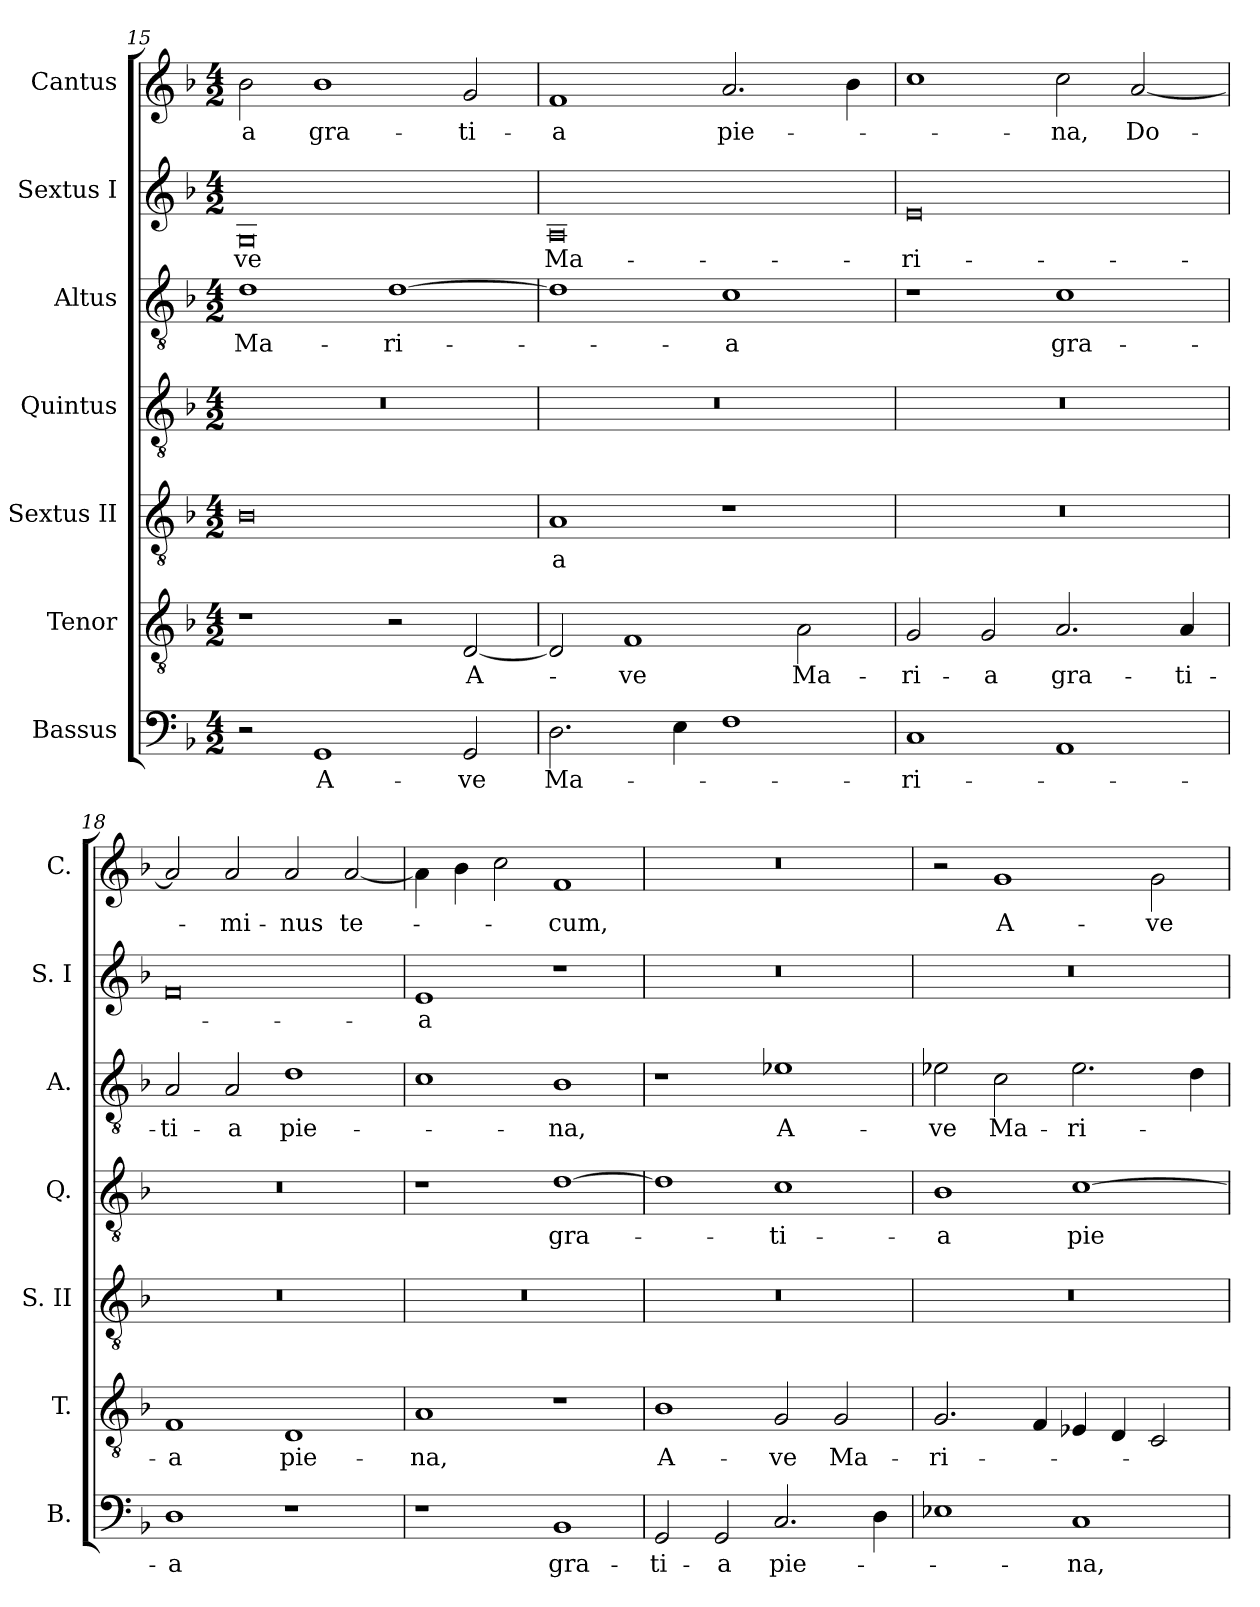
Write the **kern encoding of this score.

**kern	**text	**kern	**text	**kern	**text	**kern	**text	**kern	**text	**kern	**text	**kern	**text
*part7	*part7	*part6	*part6	*part5	*part5	*part4	*part4	*part3	*part3	*part2	*part2	*part1	*part1
*staff7	*staff7	*staff6	*staff6	*staff5	*staff5	*staff4	*staff4	*staff3	*staff3	*staff2	*staff2	*staff1	*staff1
*I"Bassus	*	*I"Tenor	*	*I"Sextus II	*	*I"Quintus	*	*I"Altus	*	*I"Sextus I	*	*I"Cantus	*
*I'B.	*	*I'T.	*	*I'S. II	*	*I'Q.	*	*I'A.	*	*I'S. I	*	*I'C.	*
*clefF4	*	*clefGv2	*	*clefGv2	*	*clefGv2	*	*clefGv2	*	*clefG2	*	*clefG2	*
*k[b-]	*	*k[b-]	*	*k[b-]	*	*k[b-]	*	*k[b-]	*	*k[b-]	*	*k[b-]	*
*M4/2	*	*M4/2	*	*M4/2	*	*M4/2	*	*M4/2	*	*M4/2	*	*M4/2	*
=15	=15	=15	=15	=15	=15	=15	=15	=15	=15	=15	=15	=15	=15
2r	.	1r	.	0B-	.	0r	.	1d	Ma-	0G	-ve	2b-\	-a
1GG	A-	.	.	.	.	.	.	.	.	.	.	1b-	gra-
.	.	2r	.	.	.	.	.	[1d	-ri-	.	.	.	.
2GG/	-ve	[2D/	A-	.	.	.	.	.	.	.	.	2g/	-ti-
=16	=16	=16	=16	=16	=16	=16	=16	=16	=16	=16	=16	=16	=16
2.D\	Ma-	2D/]	.	1A	-a	0r	.	1d]	.	0A	Ma-	1f	-a
.	.	1F	-ve	.	.	.	.	.	.	.	.	.	.
4E\	.	.	.	.	.	.	.	.	.	.	.	.	.
1F	.	.	.	1r	.	.	.	1c	-a	.	.	2.a/	pie-
.	.	2A\	Ma-	.	.	.	.	.	.	.	.	.	.
.	.	.	.	.	.	.	.	.	.	.	.	4b-\	.
=17	=17	=17	=17	=17	=17	=17	=17	=17	=17	=17	=17	=17	=17
1C	-ri-	2G/	-ri-	0r	.	0r	.	1r	.	0e	-ri-	1cc	.
.	.	2G/	-a	.	.	.	.	.	.	.	.	.	.
1AA	.	2.A/	gra-	.	.	.	.	1c	gra-	.	.	2cc\	-na,
.	.	.	.	.	.	.	.	.	.	.	.	[2a/	Do-
.	.	4A/	-ti-	.	.	.	.	.	.	.	.	.	.
=18	=18	=18	=18	=18	=18	=18	=18	=18	=18	=18	=18	=18	=18
1D	-a	1F	-a	0r	.	0r	.	2A/	-ti-	0f	.	2a/]	.
.	.	.	.	.	.	.	.	2A/	-a	.	.	2a/	-mi-
1r	.	1D	pie-	.	.	.	.	1d	pie-	.	.	2a/	-nus
.	.	.	.	.	.	.	.	.	.	.	.	[2a/	te-
=19	=19	=19	=19	=19	=19	=19	=19	=19	=19	=19	=19	=19	=19
1r	.	1A	-na,	0r	.	1r	.	1c	.	1e	-a	4a\]	.
.	.	.	.	.	.	.	.	.	.	.	.	4b-\	.
.	.	.	.	.	.	.	.	.	.	.	.	2cc\	.
1BB-	gra-	1r	.	.	.	[1d	gra-	1B-	-na,	1r	.	1f	-cum,
=20	=20	=20	=20	=20	=20	=20	=20	=20	=20	=20	=20	=20	=20
2GG/	-ti-	1B-	A-	0r	.	1d]	.	1r	.	0r	.	0r	.
2GG/	-a	.	.	.	.	.	.	.	.	.	.	.	.
2.C/	pie-	2G/	-ve	.	.	1c	-ti-	1e-X	A-	.	.	.	.
.	.	2G/	Ma-	.	.	.	.	.	.	.	.	.	.
4D\	.	.	.	.	.	.	.	.	.	.	.	.	.
!!LO:LB:g=z
=21	=21	=21	=21	=21	=21	=21	=21	=21	=21	=21	=21	=21	=21
1E-X	.	2.G/	-ri-	0r	.	1B-	-a	2e-X\	-ve	0r	.	2r	.
.	.	.	.	.	.	.	.	2c\	Ma-	.	.	1g	A-
.	.	4F/	.	.	.	.	.	.	.	.	.	.	.
1C	-na,	4E-X/	.	.	.	[1c	pie-	2.e-\	-ri-	.	.	.	.
.	.	4D/	.	.	.	.	.	.	.	.	.	.	.
.	.	2C/	.	.	.	.	.	.	.	.	.	2g\	-ve
.	.	.	.	.	.	.	.	4d\	.	.	.	.	.
=	=	=	=	=	=	=	=	=	=	=	=	=	=
*-	*-	*-	*-	*-	*-	*-	*-	*-	*-	*-	*-	*-	*-
